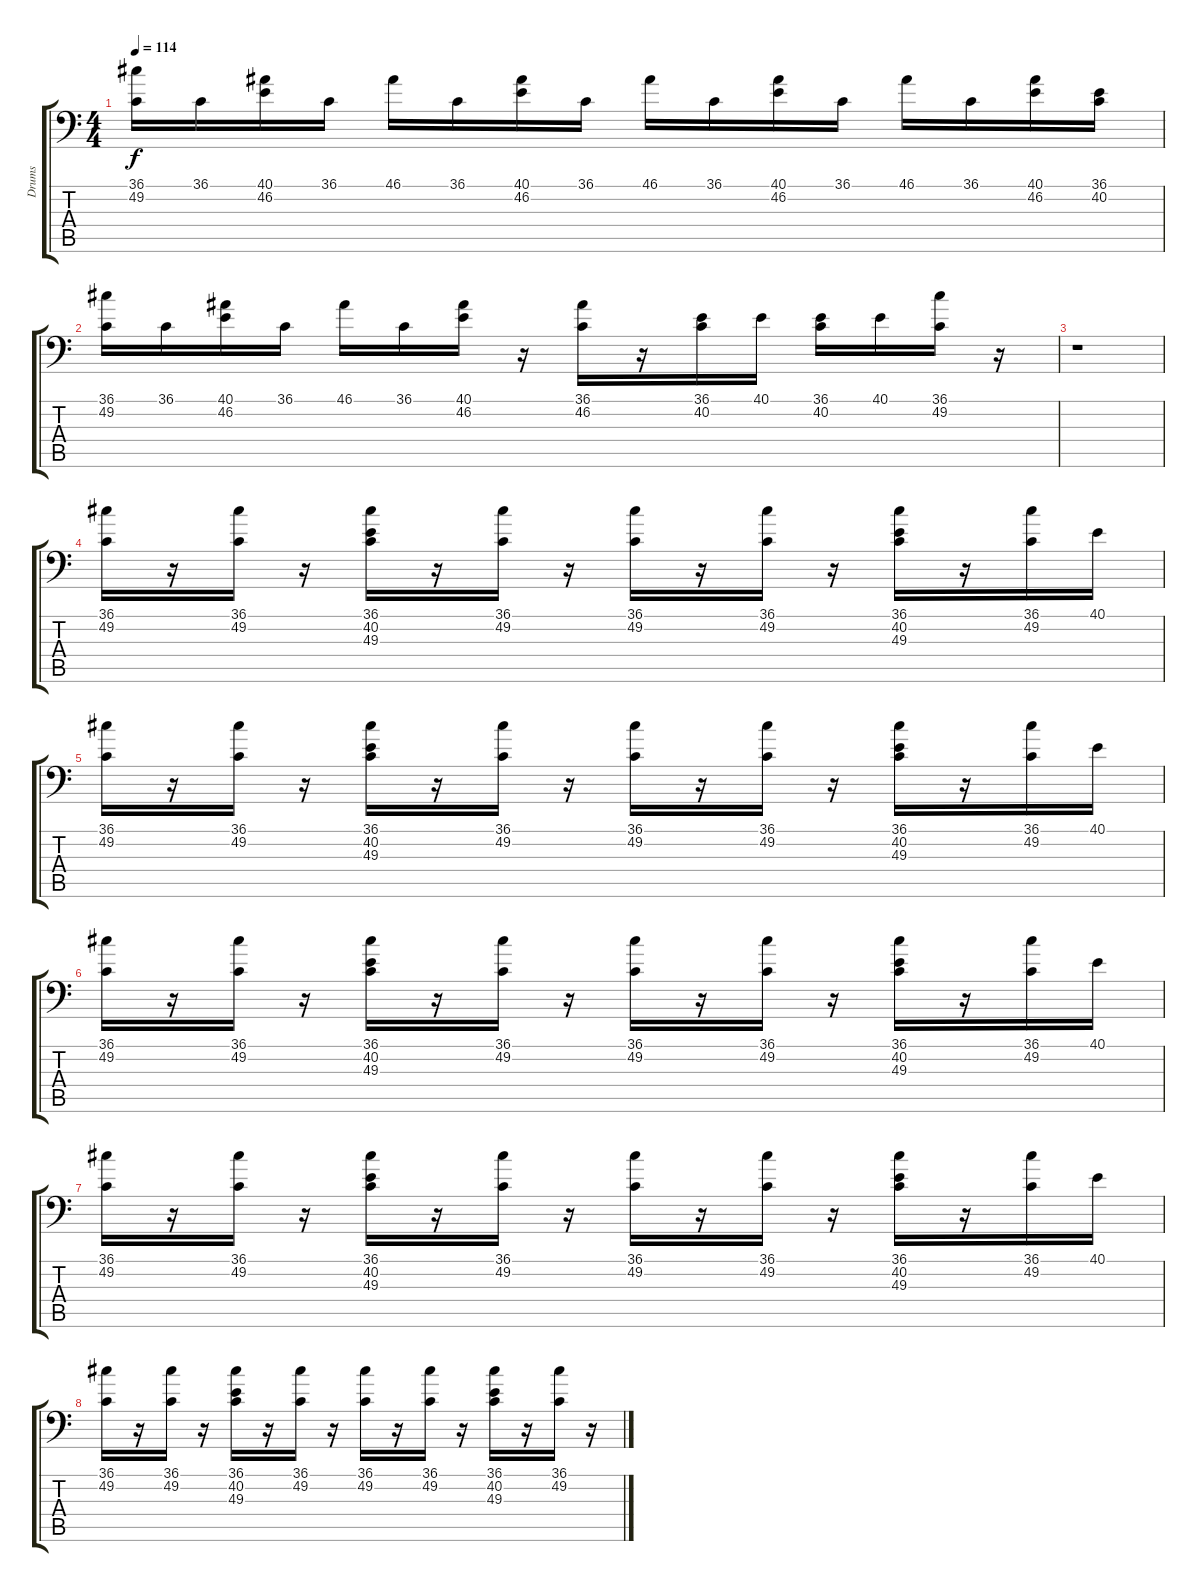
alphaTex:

\track ("Drums" "Drums") {instrument acousticgrandpiano}
\staff {score tabs}
\tuning (C-1 C-1 C-1 C-1 C-1 C-1) {hide}
\ts (4 4)
\tempo 114
\clef f4
\ks c
(36.1 49.2).16{dy f} 36.1.16 (40.1 46.2).16 36.1.16 46.1.16 36.1.16 (40.1 46.2).16 36.1.16 46.1.16 36.1.16 (40.1 46.2).16 36.1.16 46.1.16 36.1.16 (40.1 46.2).16 (36.1 40.2).16 |
(36.1 49.2).16 36.1.16 (40.1 46.2).16 36.1.16 46.1.16 36.1.16 (40.1 46.2).16 r.16 (36.1 46.2).16 r.16 (36.1 40.2).16 40.1.16 (36.1 40.2).16 40.1.16 (36.1 49.2).16 r.16 |
r.1 |
(36.1 49.2).16 r.16 (36.1 49.2).16 r.16 (36.1 40.2 49.3).16 r.16 (36.1 49.2).16 r.16 (36.1 49.2).16 r.16 (36.1 49.2).16 r.16 (36.1 40.2 49.3).16 r.16 (36.1 49.2).16 40.1.16 |
(36.1 49.2).16 r.16 (36.1 49.2).16 r.16 (36.1 40.2 49.3).16 r.16 (36.1 49.2).16 r.16 (36.1 49.2).16 r.16 (36.1 49.2).16 r.16 (36.1 40.2 49.3).16 r.16 (36.1 49.2).16 40.1.16 |
(36.1 49.2).16 r.16 (36.1 49.2).16 r.16 (36.1 40.2 49.3).16 r.16 (36.1 49.2).16 r.16 (36.1 49.2).16 r.16 (36.1 49.2).16 r.16 (36.1 40.2 49.3).16 r.16 (36.1 49.2).16 40.1.16 |
(36.1 49.2).16 r.16 (36.1 49.2).16 r.16 (36.1 40.2 49.3).16 r.16 (36.1 49.2).16 r.16 (36.1 49.2).16 r.16 (36.1 49.2).16 r.16 (36.1 40.2 49.3).16 r.16 (36.1 49.2).16 40.1.16 |
(36.1 49.2).16 r.16 (36.1 49.2).16 r.16 (36.1 40.2 49.3).16 r.16 (36.1 49.2).16 r.16 (36.1 49.2).16 r.16 (36.1 49.2).16 r.16 (36.1 40.2 49.3).16 r.16 (36.1 49.2).16 r.16
